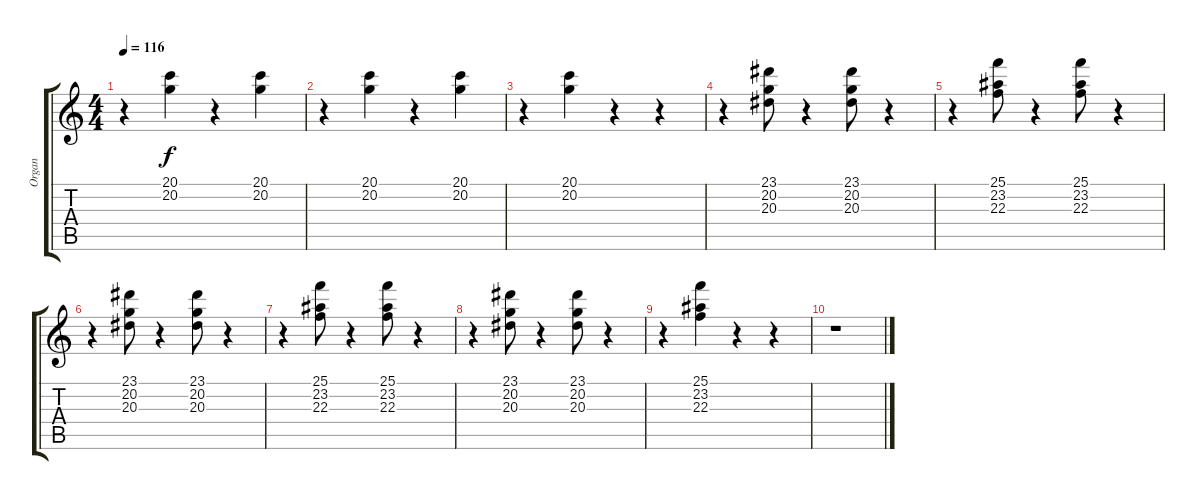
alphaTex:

\track ("Organ" "Organ") {instrument drawbarorgan}
\staff {score tabs}
\tuning (E4 B3 G3 D3 A2 E2) {hide}
\ts (4 4)
\tempo 116
\clef g2
\ks c
r.4{dy f} (20.1 20.2).4 r.4 (20.1 20.2).4 |
r.4 (20.1 20.2).4 r.4 (20.1 20.2).4 |
r.4 (20.1 20.2).4 r.4 r.4 |
r.4 (23.1 20.2 20.3).8 r.4 (23.1 20.2 20.3).8 r.4 |
r.4 (25.1 23.2 22.3).8 r.4 (25.1 23.2 22.3).8 r.4 |
r.4 (23.1 20.2 20.3).8 r.4 (23.1 20.2 20.3).8 r.4 |
r.4 (25.1 23.2 22.3).8 r.4 (25.1 23.2 22.3).8 r.4 |
r.4 (23.1 20.2 20.3).8 r.4 (23.1 20.2 20.3).8 r.4 |
r.4 (25.1 23.2 22.3).4 r.4 r.4 |
r.1
